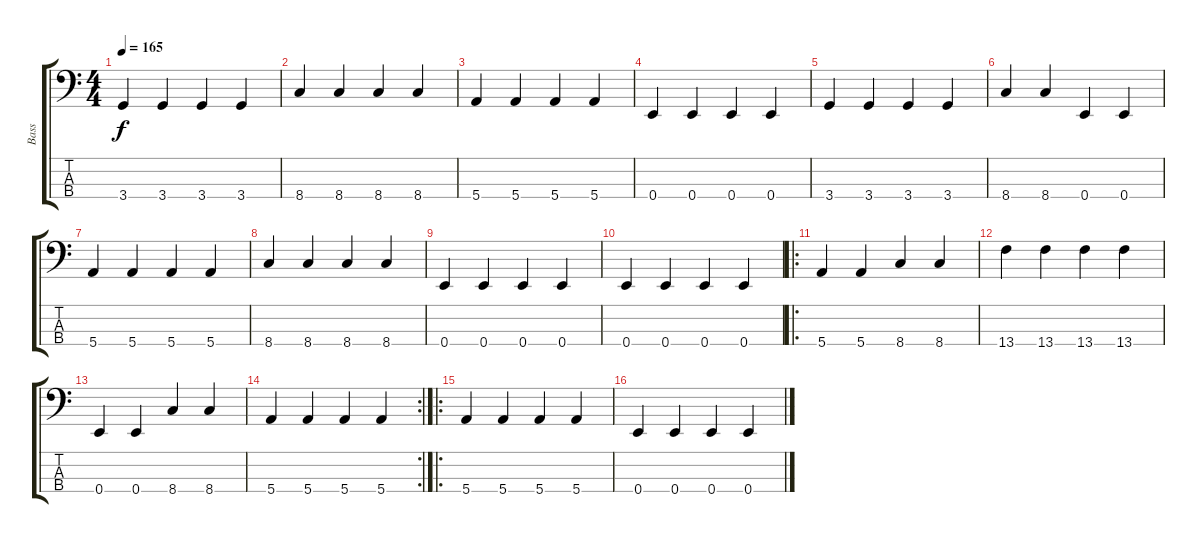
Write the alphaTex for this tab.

\track ("Bass" "Bass") {instrument electricbassfinger}
\staff {score tabs}
\tuning (G2 D2 A1 E1) {hide}
\ts (4 4)
\tempo 165
\clef f4
\ks c
3.4.4{dy f} 3.4.4 3.4.4 3.4.4 |
8.4.4 8.4.4 8.4.4 8.4.4 |
5.4.4 5.4.4 5.4.4 5.4.4 |
0.4.4 0.4.4 0.4.4 0.4.4 |
3.4.4 3.4.4 3.4.4 3.4.4 |
8.4.4 8.4.4 0.4.4 0.4.4 |
5.4.4 5.4.4 5.4.4 5.4.4 |
8.4.4 8.4.4 8.4.4 8.4.4 |
0.4.4 0.4.4 0.4.4 0.4.4 |
0.4.4 0.4.4 0.4.4 0.4.4 |
\ro
5.4.4 5.4.4 8.4.4 8.4.4 |
13.4.4 13.4.4 13.4.4 13.4.4 |
0.4.4 0.4.4 8.4.4 8.4.4 |
\rc 2
5.4.4 5.4.4 5.4.4 5.4.4 |
\ro
5.4.4 5.4.4 5.4.4 5.4.4 |
0.4.4 0.4.4 0.4.4 0.4.4
